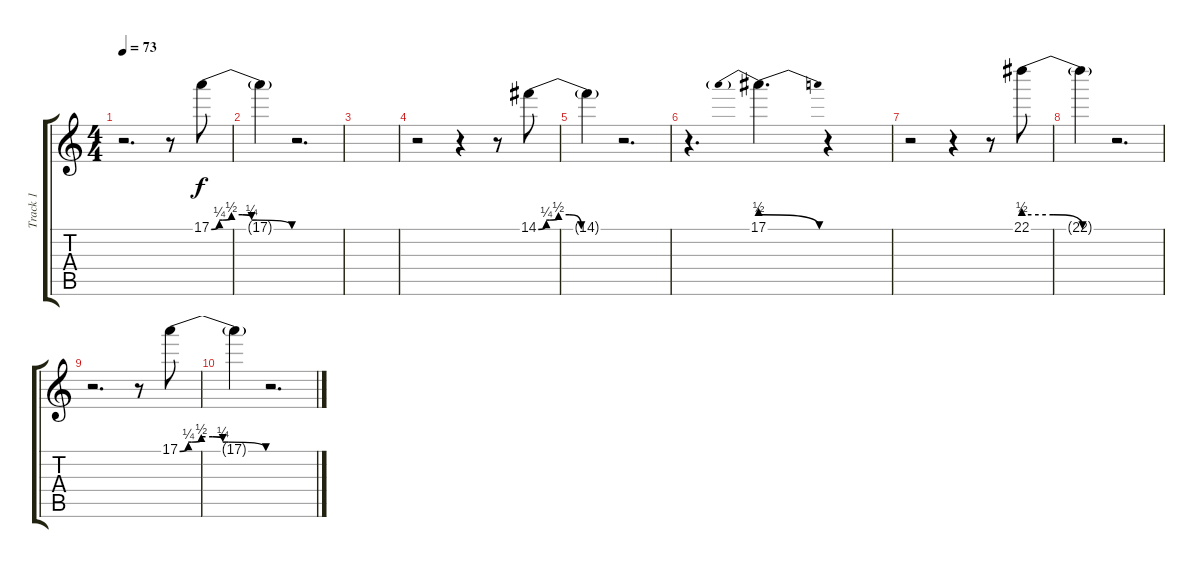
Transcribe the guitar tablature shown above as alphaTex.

\track ("Track 1" "Track 1") {instrument overdrivenguitar}
\staff {score tabs}
\tuning (E4 B3 G3 D3 A2 E2) {hide}
\ts (4 4)
\tempo 73
\clef g2
\ks c
r.2{d dy f} r.8 17.1{be (custom 0 0 6 1 8 1 15 2 23 2 30 1 34 1 60 0)}.8 |
17.1{t}.4 r.2{d} |
|
r.2 r.4 r.8 14.1{be (custom 0 0 6 1 8 1 15 2 23 2 32 0 38 0 45 0 60 0)}.8 |
14.1{t}.4 r.2{d} |
r.4{d} 17.1{be (prebendrelease 0 2 60 0)}.4{d} r.4 |
r.2 r.4 r.8 22.1{be (custom 0 2 20 2 40 0 60 0)}.8 |
22.1{t}.4 r.2{d} |
r.2{d} r.8 17.1{be (custom 0 0 6 1 8 1 15 2 23 2 30 1 34 1 60 0)}.8 |
17.1{t}.4 r.2{d}
